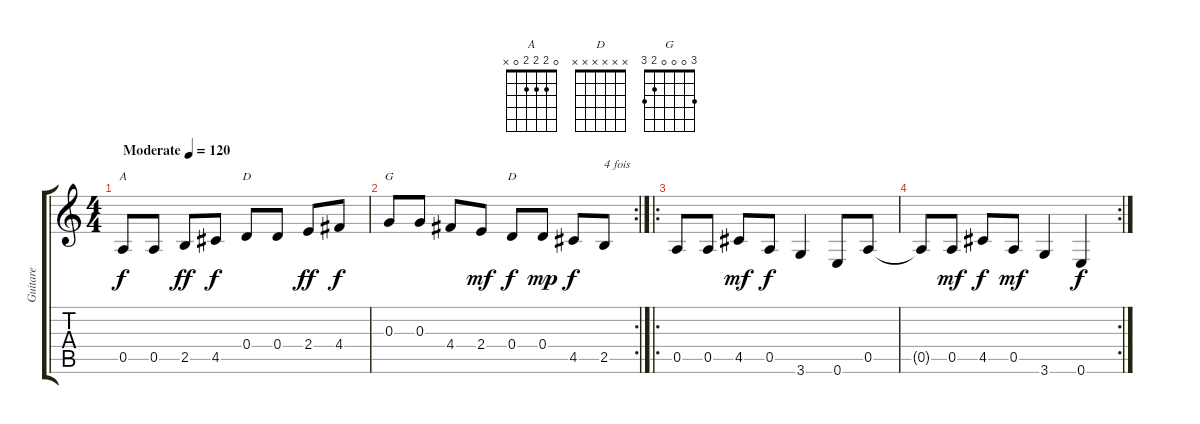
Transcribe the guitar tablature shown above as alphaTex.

\track ("Guitare" "Guitare") {instrument acousticguitarnylon}
\staff {score tabs}
\tuning (E4 B3 G3 D3 A2 E2) {hide}
\chord ("A" 0 2 2 2 0 x)
\chord ("D" 2 3 2 0 x x)
\chord ("G" 3 0 0 0 2 3)
\chord ("D" x x x x x x)
\ts (4 4)
\tempo (120 "Moderate")
\clef g2
\ks c
0.5.8{ch "A" dy f instrument acousticguitarnylon} 0.5.8 2.5.8{dy ff} 4.5.8{dy f} 0.4.8{ch "D"} 0.4.8 2.4.8{dy ff} 4.4.8{dy f} |
\rc 2
0.3.8{ch "G"} 0.3.8 4.4.8 2.4.8{dy mf} 0.4.8{ch "D" dy f} 0.4.8{dy mp} 4.5.8{dy f} 2.5.8{txt "4 fois"} |
\ro
0.5.8 0.5.8 4.5.8{dy mf} 0.5.8{dy f} 3.6.4 0.6.8 0.5.8 |
\rc 2
0.5{t}.8 0.5.8{dy mf} 4.5.8{dy f} 0.5.8{dy mf} 3.6.4 0.6.4{dy f}
